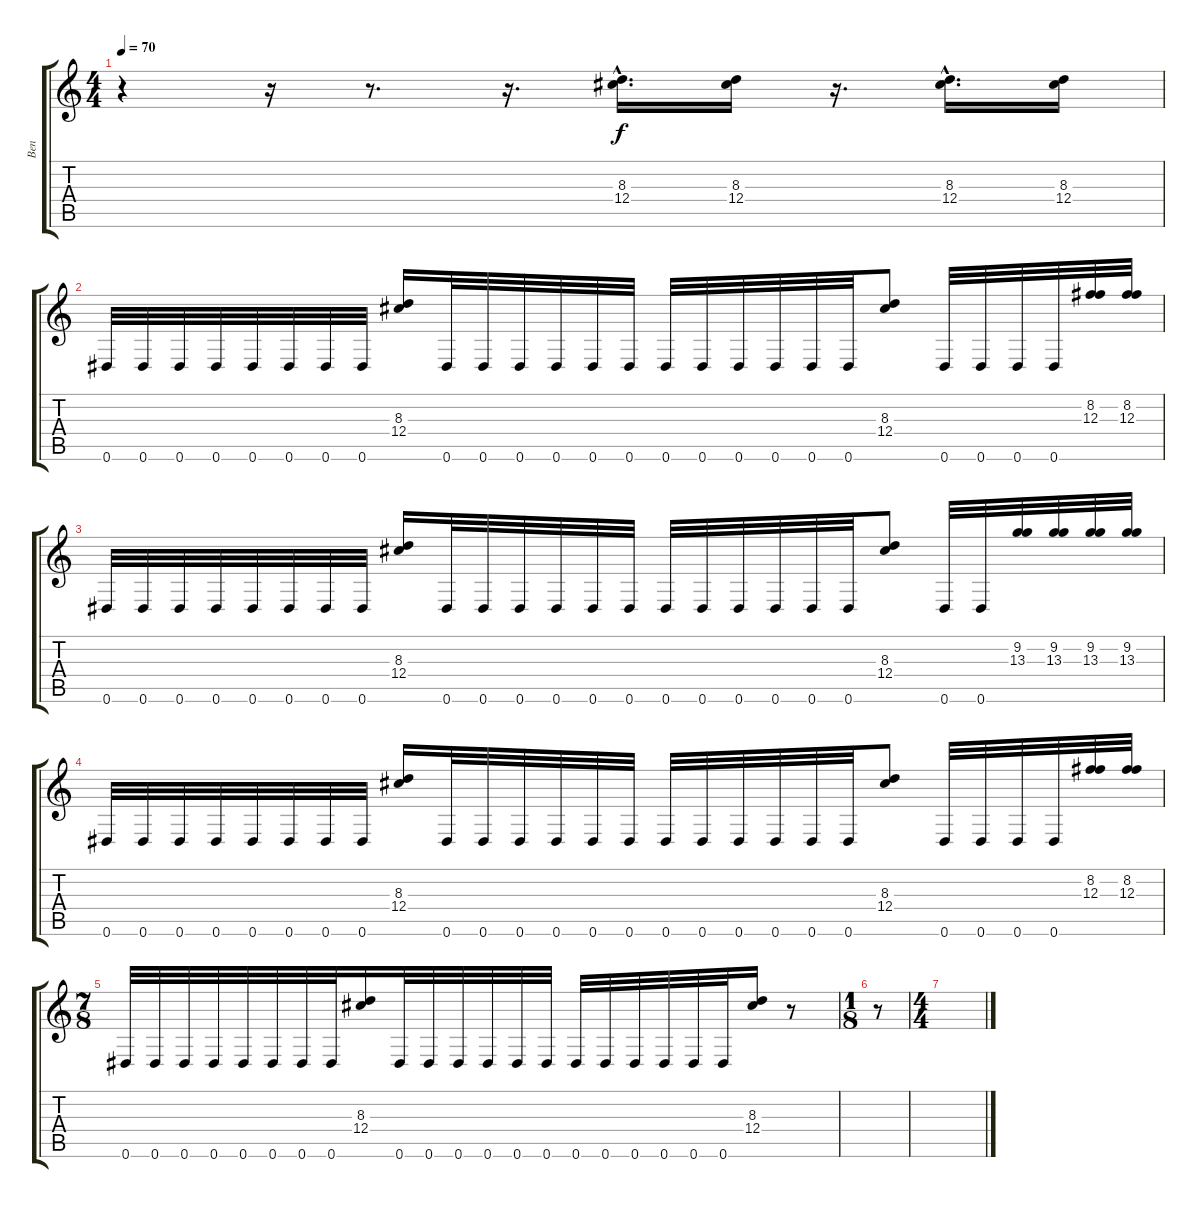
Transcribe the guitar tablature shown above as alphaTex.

\track ("Ben" "Ben") {instrument overdrivenguitar}
\staff {score tabs}
\tuning (Eb4 Bb3 Gb3 Db3 Ab2 Eb2) {hide}
\ts (4 4)
\tempo 70
\clef g2
\ks c
r.4{dy f} r.16 r.8{d} r.16{d} (8.3{hac} 12.4{hac}).16{d} (8.3 12.4).16 r.16{d} (8.3{hac} 12.4{hac}).16{d} (8.3 12.4).16 |
0.6.32 0.6.32 0.6.32 0.6.32 0.6.32 0.6.32 0.6.32 0.6.32 (8.3 12.4).16 0.6.32 0.6.32 0.6.32 0.6.32 0.6.32 0.6.32 0.6.32 0.6.32 0.6.32 0.6.32 0.6.32 0.6.32 (8.3 12.4).8 0.6.32 0.6.32 0.6.32 0.6.32 (8.2 12.3).32 (8.2 12.3).32 |
0.6.32 0.6.32 0.6.32 0.6.32 0.6.32 0.6.32 0.6.32 0.6.32 (8.3 12.4).16 0.6.32 0.6.32 0.6.32 0.6.32 0.6.32 0.6.32 0.6.32 0.6.32 0.6.32 0.6.32 0.6.32 0.6.32 (8.3 12.4).8 0.6.32 0.6.32 (9.2 13.3).32 (9.2 13.3).32 (9.2 13.3).32 (9.2 13.3).32 |
0.6.32 0.6.32 0.6.32 0.6.32 0.6.32 0.6.32 0.6.32 0.6.32 (8.3 12.4).16 0.6.32 0.6.32 0.6.32 0.6.32 0.6.32 0.6.32 0.6.32 0.6.32 0.6.32 0.6.32 0.6.32 0.6.32 (8.3 12.4).8 0.6.32 0.6.32 0.6.32 0.6.32 (8.2 12.3).32 (8.2 12.3).32 |
\ts (7 8)
0.6.32 0.6.32 0.6.32 0.6.32 0.6.32 0.6.32 0.6.32 0.6.32 (8.3 12.4).16 0.6.32 0.6.32 0.6.32 0.6.32 0.6.32 0.6.32 0.6.32 0.6.32 0.6.32 0.6.32 0.6.32 0.6.32 (8.3 12.4).16 r.8 |
\ts (1 8)
r.8 |
\ts (4 4)
